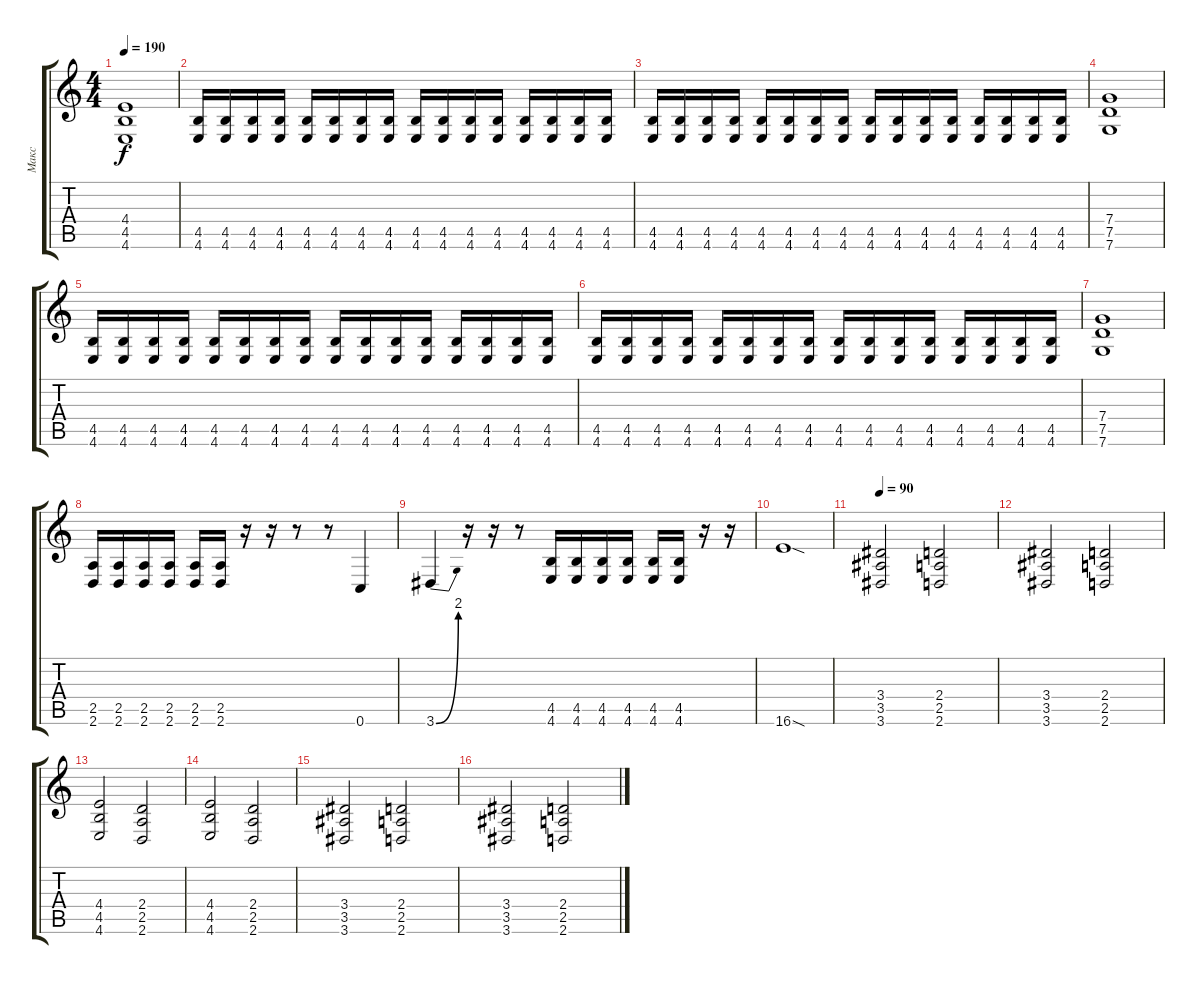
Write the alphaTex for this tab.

\track ("Макс" "Макс") {instrument distortionguitar}
\staff {score tabs}
\tuning (D4 A3 F3 C3 G2 C2) {hide}
\ts (4 4)
\tempo 190
\clef g2
\ks c
(4.4 4.5 4.6).1{dy f} |
(4.5 4.6).16 (4.5 4.6).16 (4.5 4.6).16 (4.5 4.6).16 (4.5 4.6).16 (4.5 4.6).16 (4.5 4.6).16 (4.5 4.6).16 (4.5 4.6).16 (4.5 4.6).16 (4.5 4.6).16 (4.5 4.6).16 (4.5 4.6).16 (4.5 4.6).16 (4.5 4.6).16 (4.5 4.6).16 |
(4.5 4.6).16 (4.5 4.6).16 (4.5 4.6).16 (4.5 4.6).16 (4.5 4.6).16 (4.5 4.6).16 (4.5 4.6).16 (4.5 4.6).16 (4.5 4.6).16 (4.5 4.6).16 (4.5 4.6).16 (4.5 4.6).16 (4.5 4.6).16 (4.5 4.6).16 (4.5 4.6).16 (4.5 4.6).16 |
(7.4 7.5 7.6).1 |
(4.5 4.6).16 (4.5 4.6).16 (4.5 4.6).16 (4.5 4.6).16 (4.5 4.6).16 (4.5 4.6).16 (4.5 4.6).16 (4.5 4.6).16 (4.5 4.6).16 (4.5 4.6).16 (4.5 4.6).16 (4.5 4.6).16 (4.5 4.6).16 (4.5 4.6).16 (4.5 4.6).16 (4.5 4.6).16 |
(4.5 4.6).16 (4.5 4.6).16 (4.5 4.6).16 (4.5 4.6).16 (4.5 4.6).16 (4.5 4.6).16 (4.5 4.6).16 (4.5 4.6).16 (4.5 4.6).16 (4.5 4.6).16 (4.5 4.6).16 (4.5 4.6).16 (4.5 4.6).16 (4.5 4.6).16 (4.5 4.6).16 (4.5 4.6).16 |
(7.4 7.5 7.6).1 |
(2.5 2.6).16 (2.5 2.6).16 (2.5 2.6).16 (2.5 2.6).16 (2.5 2.6).16 (2.5 2.6).16 r.16 r.16 r.8 r.8 0.6.4 |
3.6{be (bend 0 0 60 8)}.4 r.16 r.16 r.8 (4.5 4.6).16 (4.5 4.6).16 (4.5 4.6).16 (4.5 4.6).16 (4.5 4.6).16 (4.5 4.6).16 r.16 r.16 |
16.6{sod}.1 |
\tempo 90
(3.4 3.5 3.6).2 (2.4 2.5 2.6).2 |
(3.4 3.5 3.6).2 (2.4 2.5 2.6).2 |
(4.4 4.5 4.6).2 (2.4 2.5 2.6).2 |
(4.4 4.5 4.6).2 (2.4 2.5 2.6).2 |
(3.4 3.5 3.6).2 (2.4 2.5 2.6).2 |
(3.4 3.5 3.6).2 (2.4 2.5 2.6).2
